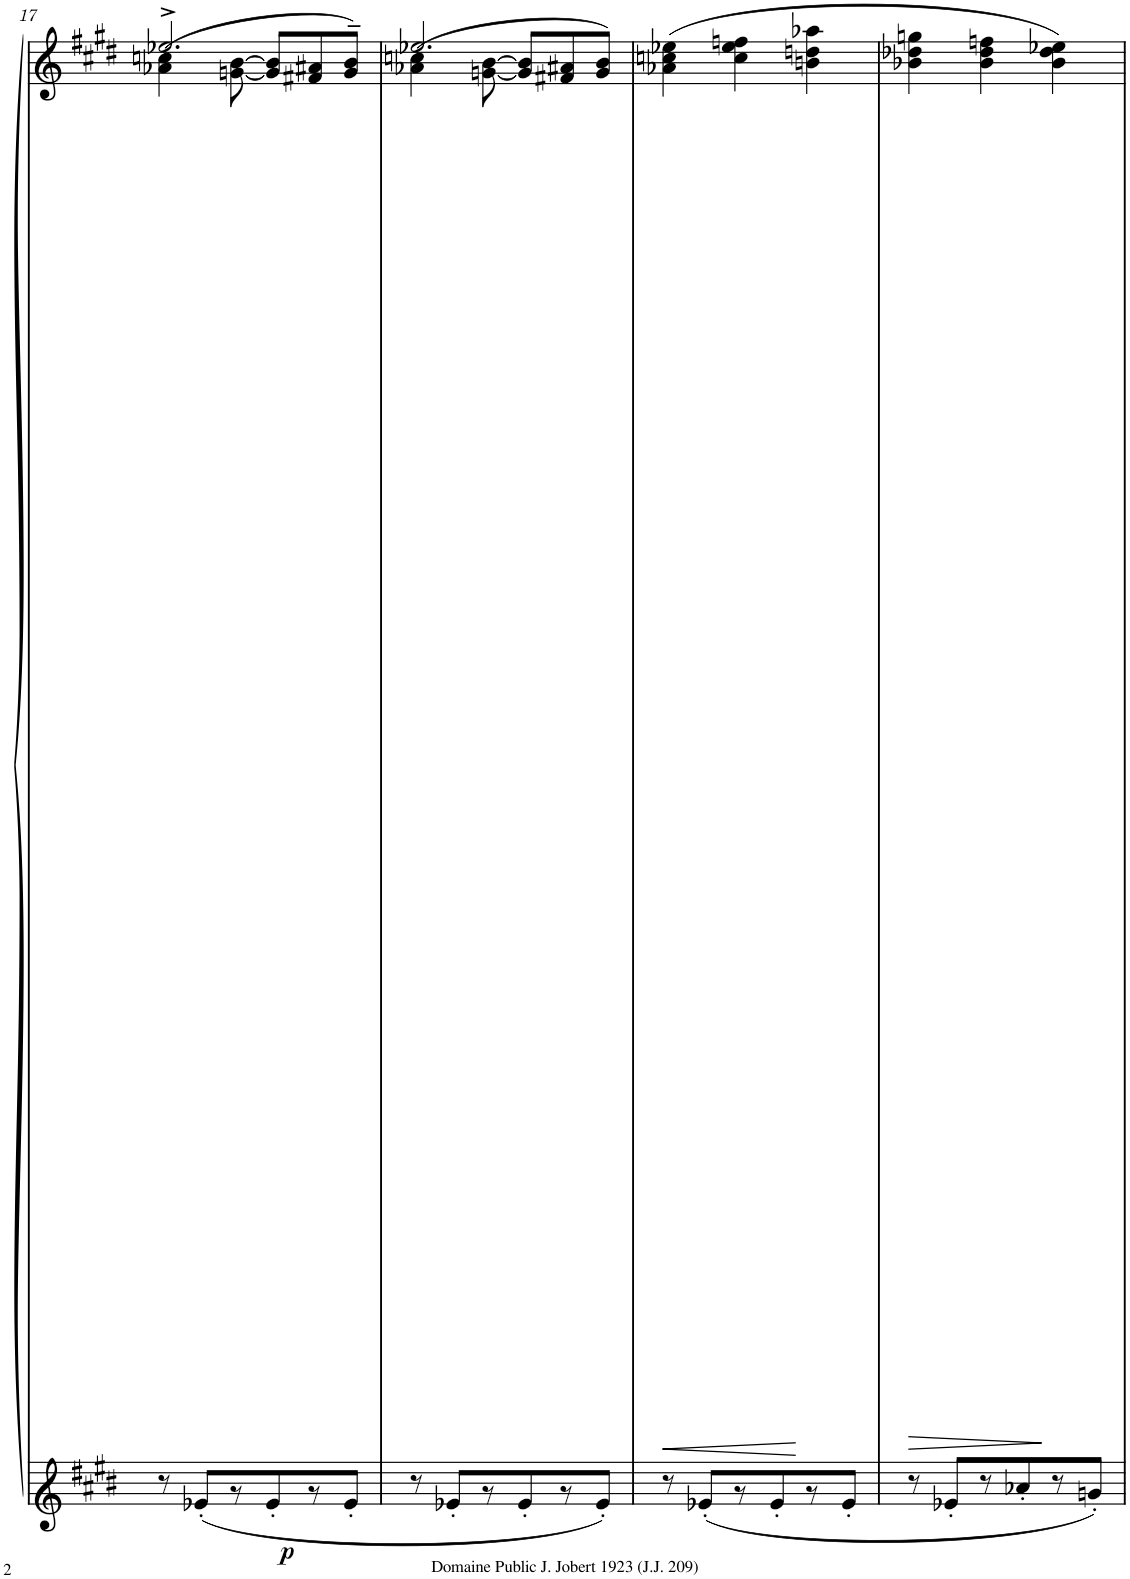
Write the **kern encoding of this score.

**kern	**kern	**dynam
*part1	*part1	*part1
*staff2	*staff1	*staff1/2
*I"Piano	*	*
*I'Pno	*	*
!!LO:PB:g=z
*clefG1	*clefG2	*
*k[f#c#g#d#]	*k[f#c#g#d#]	*
*M6/8	*M6/8	*
=17	=17	=17
*	*^	*
!	!	!	!LO:DY:b=2
8r	(4a-X\ 4ccn\	2.ee-X^/	p
8g-X'/L	.	.	.
8r	[<8gn\ [>8b\	.	.
8g-'/	8g/] 8b/]L	.	.
8r	8f#X/ 8a#X/	.	.
8g-'/J	8g/~ 8b/~J)	.	.
=18	=18	=18	=18
8r	(4a-X\ 4ccn\	2.ee-X/	.
8g-X'/L	.	.	.
8r	[<8gn\ [>8b\	.	.
8g-'/	8g/] 8b/]L	.	.
8r	8f#X/ 8a#X/	.	.
8g-'/J	8g/ 8b/J)	.	.
*	*v	*v	*
=19	=19	=19
!	!	!LO:HP:b
8r	(4a-X\ 4ccn\ 4ee-X\	<
8g-X'/L	.	.
8r	4cc\ 4ee-\ 4ffn\	.
8g-'/	.	.
8r	4bn\ 4ddn\ 4aa-X\	[
8g-'/J	.	.
=20	=20	=20
!	!	!LO:HP:b
8r	4b-X\ 4dd-X\ 4ggn\	>
8g-X'/L	.	.
8r	4b-\ 4dd-\ 4ffn\	.
8cc-X'/	.	.
8r	4b-\ 4dd-\ 4ee-X\)	]
8bn'/J	.	.
=	=	=
*-	*-	*-
